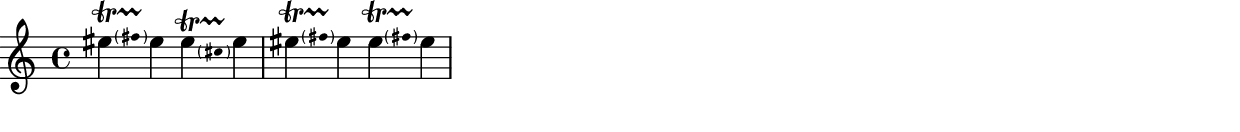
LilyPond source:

%% Generated by lilypond-book
%% Options: [exampleindent=10.16\mm,indent=0\mm,line-width=160\mm,quote]
\include "lilypond-book-preamble.ly"


% ****************************************************************
% Start cut-&-pastable-section
% ****************************************************************

#(ly:set-option 'eps-box-padding 3.000000)



\paper {
  indent = 0\mm
  line-width = 160\mm
  % offset the left padding, also add 1mm as lilypond creates cropped
  % images with a little space on the right
  line-width = #(- line-width (* mm  3.000000) (* mm 1))
  line-width = 160\mm - 2.0 * 10.16\mm
  % offset the left padding, also add 1mm as lilypond creates cropped
  % images with a little space on the right
  line-width = #(- line-width (* mm  3.000000) (* mm 1))
}

\layout {
  
}




% ****************************************************************
% ly snippet:
% ****************************************************************
\sourcefileline 1625
\relative {
  \pitchedTrill
  eis''4\startTrillSpan fis
  eis4\stopTrillSpan
  \pitchedTrill
  eis4\startTrillSpan cis
  eis4\stopTrillSpan
  \pitchedTrill
  eis4\startTrillSpan fis
  eis4\stopTrillSpan
  \pitchedTrill
  eis4\startTrillSpan fis!
  eis4\stopTrillSpan
}



% ****************************************************************
% end ly snippet
% ****************************************************************
